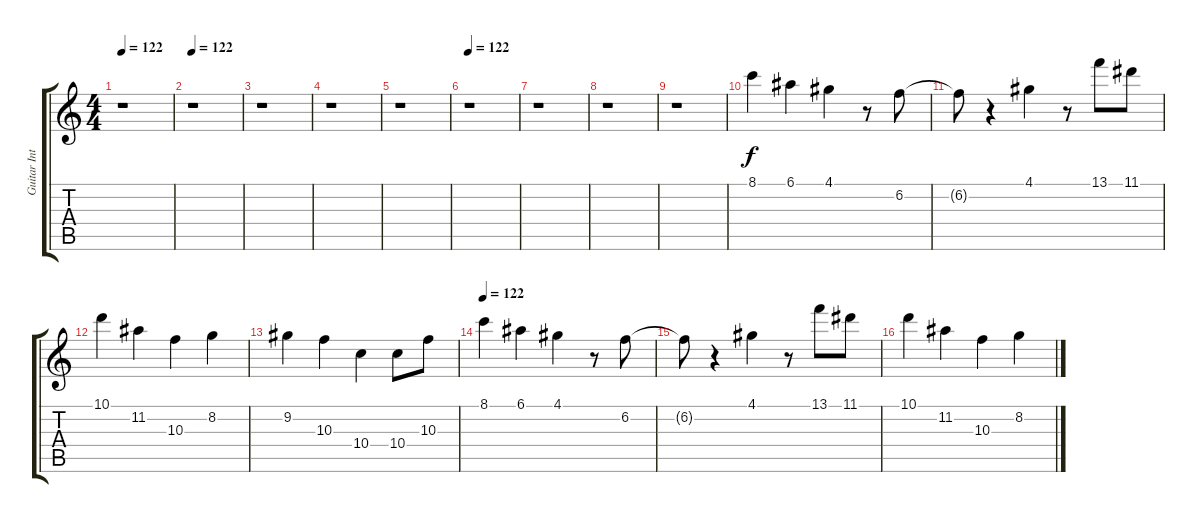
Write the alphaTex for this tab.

\track ("Guitar Intro" "Guitar Int") {instrument distortionguitar}
\staff {score tabs}
\tuning (E4 B3 G3 D3 A2 E2) {hide}
\ts (4 4)
\tempo 122
\clef g2
\ks c
r.1{dy f} |
\tempo 122
r.1 |
r.1 |
r.1 |
r.1 |
\tempo 122
r.1 |
r.1 |
r.1 |
r.1 |
8.1.4 6.1.4 4.1.4 r.8 6.2.8 |
6.2{t}.8 r.4 4.1.4 r.8 13.1.8 11.1.8 |
10.1.4 11.2.4 10.3.4 8.2.4 |
9.2.4 10.3.4 10.4.4 10.4.8 10.3.8 |
\tempo 122
8.1.4 6.1.4 4.1.4 r.8 6.2.8 |
6.2{t}.8 r.4 4.1.4 r.8 13.1.8 11.1.8 |
10.1.4 11.2.4 10.3.4 8.2.4
